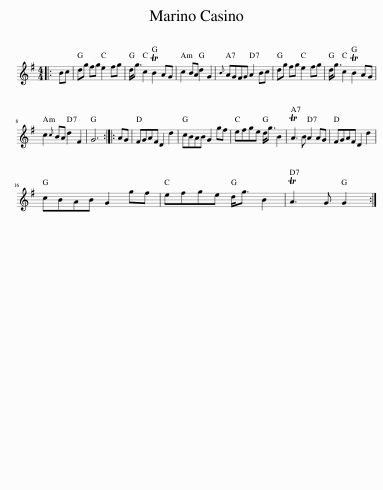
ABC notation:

X:1
L:1/8
M:4/4
I:linebreak $
K:G
V:1 treble
V:1
|: Bc | dg fg e2 fg | d<g c2 TB2 AG | c2 BA d2 G2 |{B} AGFG A2 Bc | %5
 dg fg e2 fg | d<g c2 TB2 AG |$ c2{c} BA d2 F2 | G6 :: AG | %10
 FGAF D2 d2 | cBAB G2 gf | efge d<g B2 | TA3 B A2 AG | FGAF D2 d2 |$ %15
 cBAB G2 gf | efge d<g B2 | TA3 G G2 :| %18
